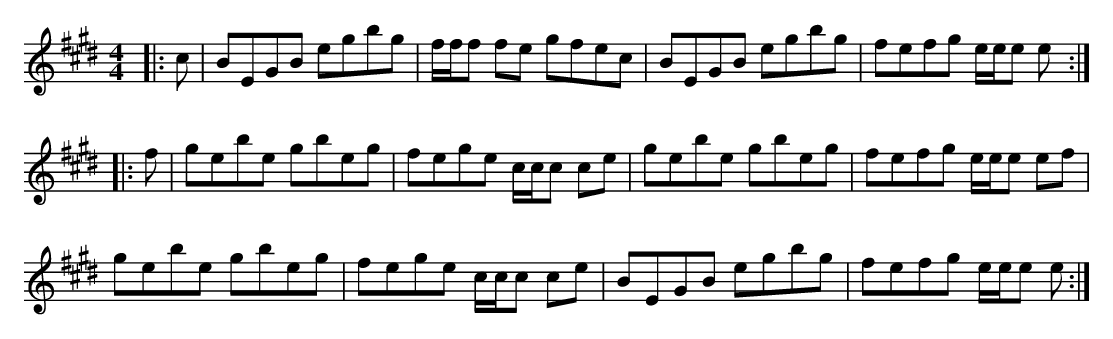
X:1
M:4/4
K:E
|:c|BEGB egbg|f/f/f fe gfec|BEGB egbg|fefg e/e/e e:|
|:f|gebe gbeg|fege c/c/c ce|gebe gbeg|fefg e/e/e ef|
gebe gbeg|fege c/c/c ce|BEGB egbg|fefg e/e/e e:|
